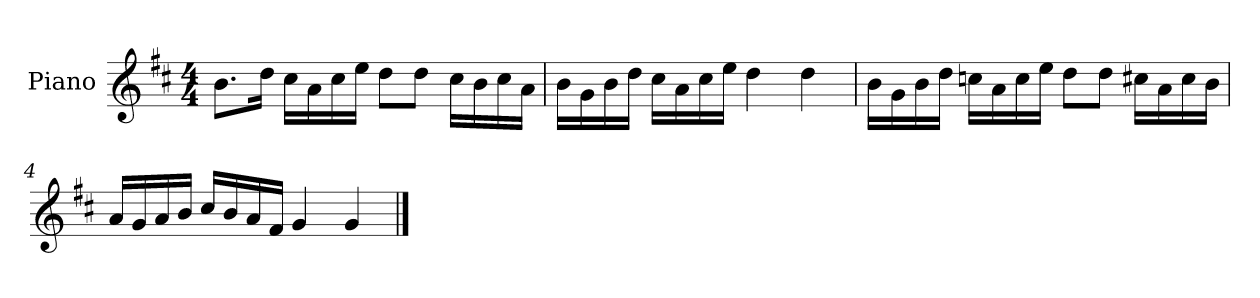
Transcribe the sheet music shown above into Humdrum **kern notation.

**kern
*part1
*staff1
*I"Piano
*I'P-no
*clefG2
*k[f#c#]
*M4/4
*MM90
=1
8.b\L
16dd\Jk
16cc#\LL
16a\
16cc#\
16ee\JJ
8dd\L
8dd\J
16cc#\LL
16b\
16cc#\
16a\JJ
=2
16b\LL
16g\
16b\
16dd\JJ
16cc#\LL
16a\
16cc#\
16ee\JJ
4dd\
4dd\
=3
16b\LL
16g\
16b\
16dd\JJ
16ccn\LL
16a\
16cc\
16ee\JJ
8dd\L
8dd\J
16cc#X\LL
16a\
16cc#\
16b\JJ
!!LO:LB:g=z
=4
16a/LL
16g/
16a/
16b/JJ
16cc#/LL
16b/
16a/
16f#/JJ
4g/
4g/
==
*-
